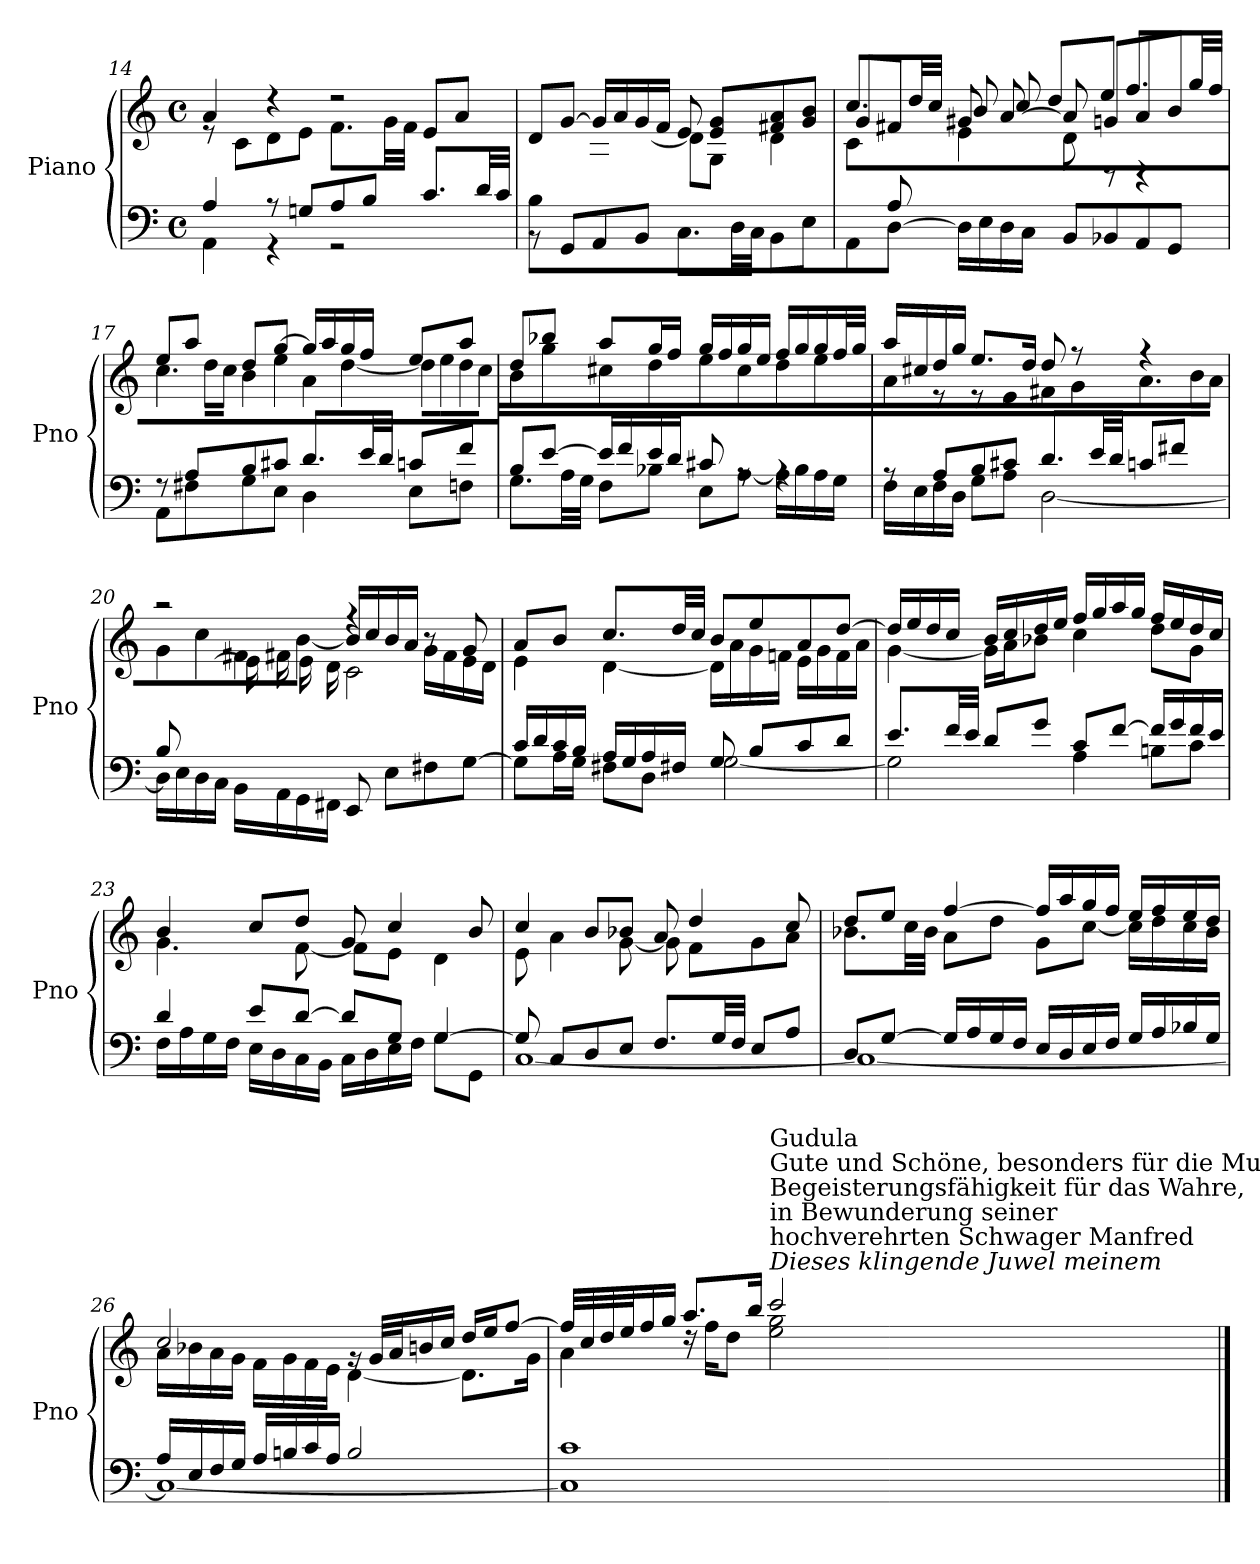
**kern	**kern
*part1	*part1
*staff2	*staff1
*I"Piano	*
*I'Pno	*
*clefF4	*clefG2
*k[]	*k[]
*M4/4	*M4/4
*met(c)	*met(c)
=14	=14
*^	*^
4A/	4AA\	4a/	8re
.	.	.	8c\L
8r	4r	4r	8d\
8Gn/L	.	.	8e\J
8A/	2r	2r	8.f\L
8B/J	.	.	.
.	.	.	32g\LL
.	.	.	32f\JJJ
8.c/L	.	.	8e/L
.	.	.	8a/J
32d/LL	.	.	.
32c/JJJ	.	.	.
=15	=15	=15	=15
8B/L	8rBB	8d/L	8ryy
2..ryy	8GG/L	[8g/J	8e\
.	8AA/	16g/LL]	8A\
.	.	16a/	.
.	8BB/J	16g/	[8d\J
.	.	16f/JJ	.
.	8.C\L	8e/	8d\L]
.	.	8e/ 8g/L	8G\J
.	32D\LL	.	.
.	32C\JJJ	.	.
.	8BB\L	8f#X/ 8a/	4d\
.	8E\J	8g/ 8b/J	.
=16	=16	=16	=16
*	*	*^	*^
8AA\L	8ryy	4ryy	8.cc/L	8g/L	8c\L
[8D\J	8A/J	.	.	8f#X/J	2..ryy
.	.	.	32dd/LL	.	.
.	.	.	32cc/JJJ	.	.
16D\LL]	4ryy	8g#X/	8b/	4e\	.
16E\	.	.	.	.	.
16D\	.	[8a/	8cc/	.	.
16C\JJ	.	.	.	.	.
8BB/L	2ryy	8a/]	8dd/L	8d\	.
8BB-X/	.	8gn/L	8ee/J	8rD	.
8AA/	.	8a/	8.ff/L	4rD	.
8GG/J	.	8b/J	.	.	.
.	.	.	32gg/LL	.	.
.	.	.	32ff/JJJ	.	.
*	*	*	*v	*v	*v
=17	=17	=17	=17
8rF	8AA\L	8ee/L	8.cc\L
8A/L	8F#X\	8aa/J	.
.	.	.	32dd\LL
.	.	.	32cc\JJJ
8B/	8G\	8dd/L	8b\L
8c#X/J	8E\J	[8gg/J	8ee\J
8.d/L	4D\	16gg/LL]	8a\L
.	.	16aa/	.
.	.	16gg/	[8dd\J
32e/LL	.	16ff/JJ	.
32d/JJJ	.	.	.
8cn/L	8E\L	8ee/L	16dd\LL]
.	.	.	16ee\
8f/J	8Fn\J	8aa/J	16dd\
.	.	.	16cc\JJ
=18	=18	=18	=18
8B/L	8.G\L	8dd/L	8b\L
[8e/J	.	8bb-X/J	8gg\
.	32A\LL	.	.
.	32G\JJJ	.	.
16e/LL]	8F\L	8aa/L	8cc#X\
16f/	.	.	.
16e/	8B-X\J	16gg/L	8dd\J
16d/JJ	.	16ff/JJ	.
8c#X/	8E\L	16gg/LL	8ee\L
.	.	16ff/	.
8rA	[8A\J	16gg/	8cc#\
.	.	16ee/JJ	.
4rA	16A\LL]	16ff/LL	8dd\
.	16B-\	16gg/	.
.	16A\	16gg/	8ee\J
.	16G\JJ	32ff/L	.
.	.	32gg/JJJ	.
=19	=19	=19	=19
8rA	16F\LL	16aa/LL	8a\
.	16E\	16cc#X/	.
8A/L	16F\	16dd/	8r
.	16D\JJ	16gg/JJ	.
8B/	8G\L	8.ee/L	8r
8c#X/J	8A\J	.	8e\L
.	.	16dd/Jk	.
8.d/L	[2D\	8dd/	8f#X\
.	.	8rff	8g\J
32e/LL	.	.	.
32d/JJJ	.	.	.
8cn/L	.	4rff	8.a\L
8f#X/J	.	.	.
.	.	.	32b\LL
.	.	.	32a\JJJ
=20	=20	=20	=20
*	*^	*	*^
8B/L	1ryy	16D\LL]	2raa	8g/L	8ryy
.	.	16E\	.	.	.
2..ryy	.	16D\	.	8cc/	[8e\J
.	.	16C\JJ	.	.	.
.	.	16BB\LL	.	8f#X/	16e\LL]
.	.	16AA\	.	.	16f#X\
.	.	16GG\	.	[8b/J	16e\
.	.	16FF#X\JJ	.	.	16d\JJ
.	.	8EE/	4rff	16b/LL]	2c\
.	.	.	.	16cc/	.
.	.	8E\L	.	16b/	.
.	.	.	.	16a/JJ	.
.	.	8F#X\	8r	16g\LL	.
.	.	.	.	16f#\	.
.	.	[8G\J	8g/	16e\	.
.	.	.	.	16d\JJ	.
*	*v	*v	*	*	*
*	*	*	*v	*v
=21	=21	=21	=21
16c/LL	8G\L]	8a/L	4e\
16d/	.	.	.
16c/	16A\L	8b/J	.
16B/JJ	16G\JJ	.	.
16A/LL	8F#X\L	8.cc/L	[4d\
16G/	.	.	.
16A/	8D\J	.	.
16F#X/JJ	.	32dd/LL	.
.	.	32cc/JJJ	.
8G/	[2G\	8b/L	16d\LL]
.	.	.	16a\
8B/L	.	8ee/	16g\
.	.	.	16fn\JJ
8c/	.	8a/	16e\LL
.	.	.	16g\
8d/J	.	[8dd/J	16f\
.	.	.	16a\JJ
=22	=22	=22	=22
8.e/L	2G\]	16dd/LL]	[4g\
.	.	16ee/	.
.	.	16dd/	.
32f/LL	.	16cc/JJ	.
32e/JJJ	.	.	.
8d/L	.	16b/LL	16g\LL]
.	.	16cc/	16a\J
8g/J	.	16dd/	8b-X\J
.	.	16ee/JJ	.
8c/L	4A\	16ff/LL	4cc\
.	.	16gg/	.
[8f/J	.	16aa/	.
.	.	16gg/JJ	.
16f/LL]	8Bn\L	16ff/LL	8dd\L
16g/	.	16ee/	.
16f/	8c\J	16dd/	8g\J
16e/JJ	.	16cc/JJ	.
=23	=23	=23	=23
4d/	16F\LL	4b/	4.g\
.	16A\	.	.
.	16G\	.	.
.	16F\JJ	.	.
8e/L	16E\LL	8cc/L	.
.	16D\	.	.
[8d/J	16C\	8dd/J	[8f\
.	16BB\JJ	.	.
8d/L]	16C\LL	8g/	8f\L]
.	16D\	.	.
8G/J	16E\	4cc/	8e\J
.	16F\JJ	.	.
[4G/	8G\L	.	4d\
.	8GG\J	8b/	.
=24	=24	=24	=24
8G/]	[1C	4cc/	8e\
8C/L	.	.	4a\
8D/	.	8b/L	.
8E/J	.	8b-X/J	[8g\
8.F/L	.	8a/	8g\]
.	.	4dd/	8f\L
32G/LL	.	.	.
32F/JJJ	.	.	.
8E/L	.	.	8g\
8A/J	.	8cc/	8a\J
=25	=25	=25	=25
8D/L	1C_	8dd/L	8.b-X\L
[8G/J	.	8ee/J	.
.	.	.	32cc\LL
.	.	.	32b-\JJJ
16G/LL]	.	[4ff/	8a\L
16A/	.	.	.
16G/	.	.	8dd\J
16F/JJ	.	.	.
16E/LL	.	16ff/LL]	8g\L
16D/	.	16aa/	.
16E/	.	16gg/	[8cc\J
16F/JJ	.	16ff/JJ	.
16G/LL	.	16ee/LL	16cc\LL]
16A/	.	16ff/	16dd\
16B-X/	.	16ee/	16cc\
16G/JJ	.	16dd/JJ	16b-\JJ
=26	=26	=26	=26
16A/LL	1C_	2cc/	16a\LL
16E/	.	.	16b-X\
16F/	.	.	16a\
16G/JJ	.	.	16g\JJ
16A/LL	.	.	16f\LL
16Bn/	.	.	16g\
16c/	.	.	16f\
16A/JJ	.	.	16e\JJ
2B/	.	16rg	[4d\
.	.	32g/LLL	.
.	.	32a/J	.
.	.	16bn/	.
.	.	16cc/JJ	.
.	.	16dd/LL	8.d\L]
.	.	16ee/J	.
.	.	[8ff/J	.
.	.	.	16g\Jk
=27	=27	=27	=27
1c	1C]	32ff/LLL]	4a\
.	.	32cc/	.
.	.	32dd/	.
.	.	32ee/J	.
.	.	16ff/	.
.	.	16gg/JJ	.
.	.	8.aa/L	16rdd
.	.	.	16ff\KL
.	.	.	8dd\J
.	.	16bb/Jk	.
!	!	!LO:TX:a:i:t=Dieses klingende Juwel meinem	!
!	!	!LO:TX:a:t=hochverehrten Schwager Manfred	!
!	!	!LO:TX:a:t=in Bewunderung seiner	!
!	!	!LO:TX:a:t=Begeisterungsfähigkeit für das Wahre,	!
!	!	!LO:TX:a:t=Gute und Schöne, besonders für die Musik.	!
!	!	!LO:TX:a:t=Gudula	!
.	.	2ccc/	2ee\ 2gg\
*v	*v	*	*
*	*v	*v
==	==
*-	*-
